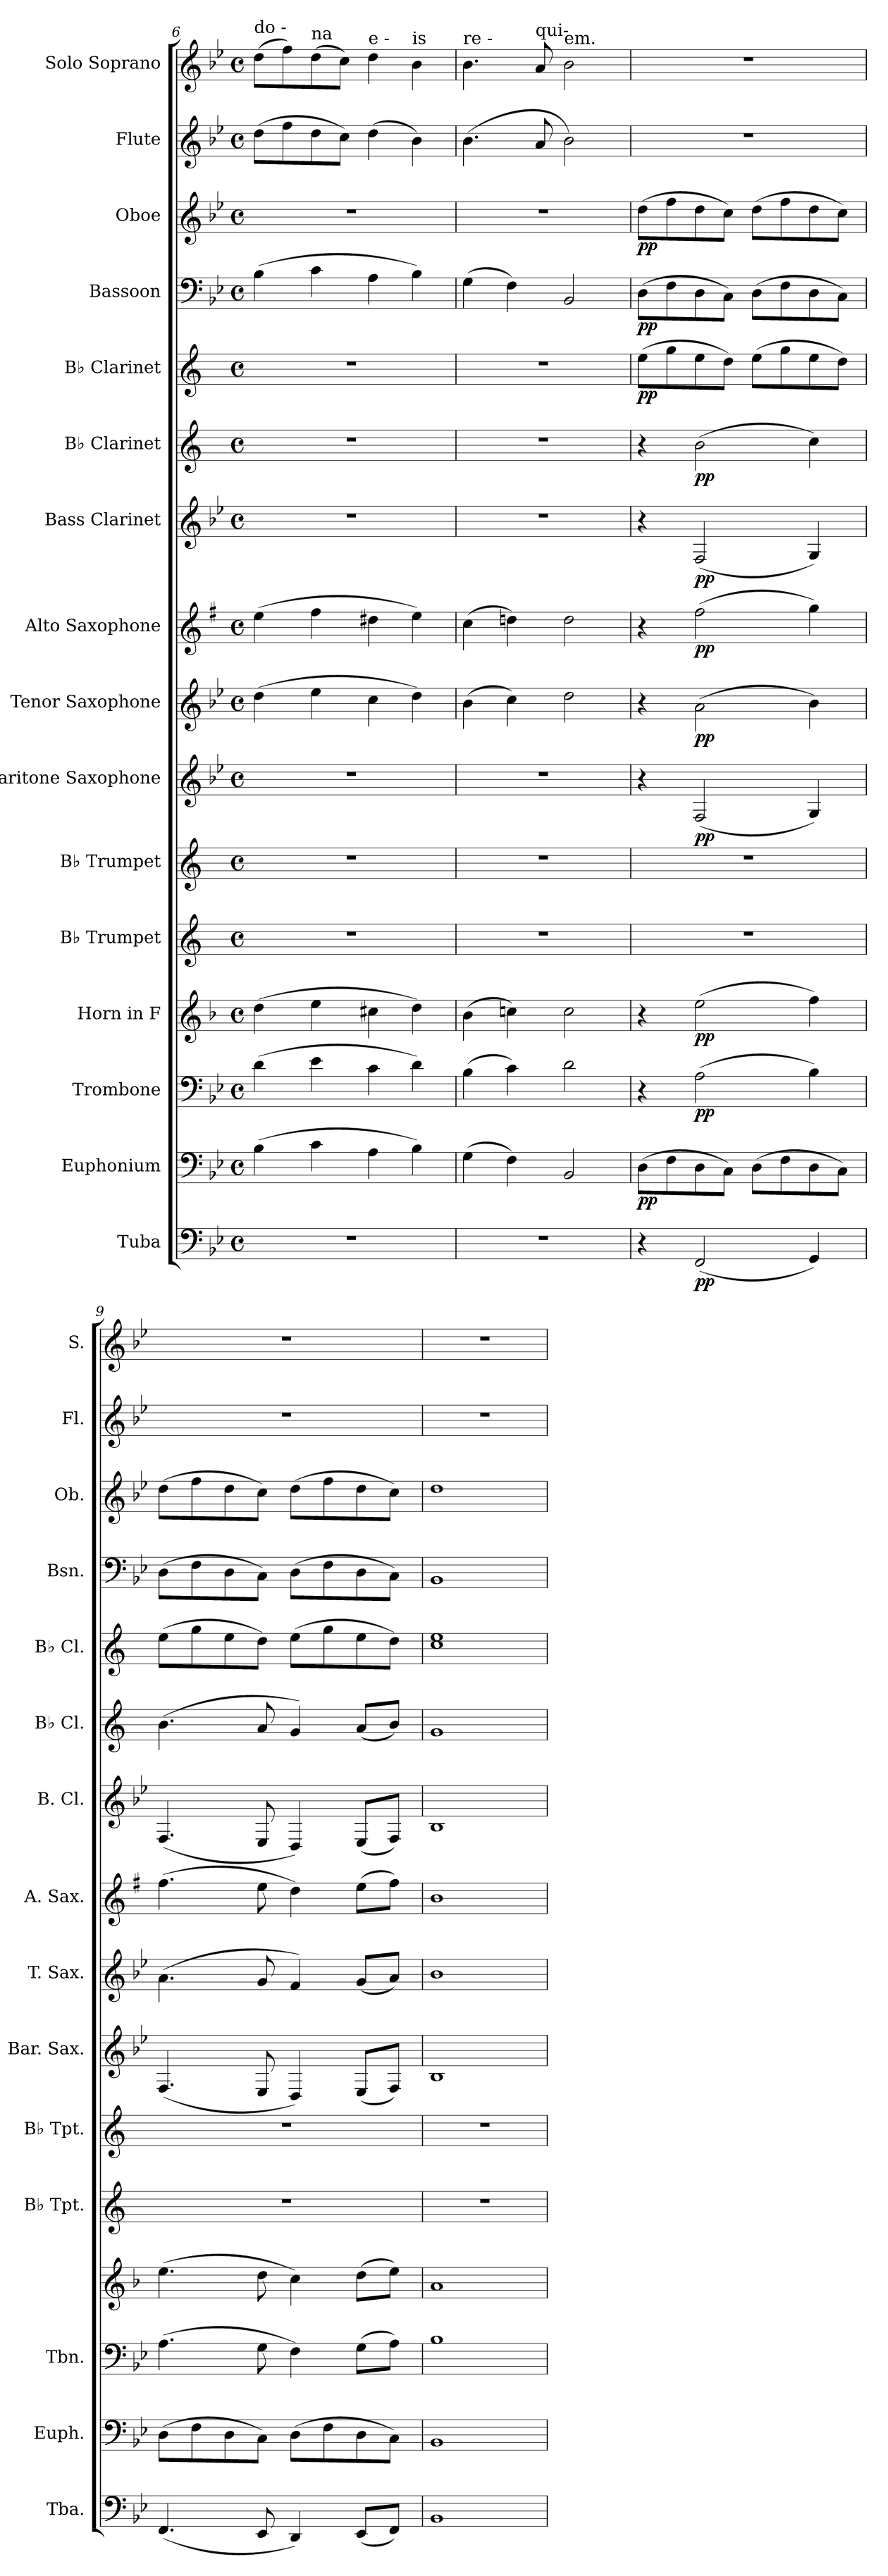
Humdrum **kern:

**kern	**dynam	**kern	**dynam	**kern	**dynam	**kern	**dynam	**kern	**kern	**kern	**dynam	**kern	**dynam	**kern	**dynam	**kern	**dynam	**kern	**dynam	**kern	**dynam	**kern	**dynam	**kern	**dynam	**kern	**kern
*part16	*part16	*part15	*part15	*part14	*part14	*part13	*part13	*part12	*part11	*part10	*part10	*part9	*part9	*part8	*part8	*part7	*part7	*part6	*part6	*part5	*part5	*part4	*part4	*part3	*part3	*part2	*part1
*staff16	*staff16	*staff15	*staff15	*staff14	*staff14	*staff13	*staff13	*staff12	*staff11	*staff10	*staff10	*staff9	*staff9	*staff8	*staff8	*staff7	*staff7	*staff6	*staff6	*staff5	*staff5	*staff4	*staff4	*staff3	*staff3	*staff2	*staff1
*I"Tuba	*	*I"Euphonium	*	*I"Trombone	*	*I"Horn in F	*	*I"B♭ Trumpet	*I"B♭ Trumpet	*I"Baritone Saxophone	*	*I"Tenor Saxophone	*	*I"Alto Saxophone	*	*I"Bass Clarinet	*	*I"B♭ Clarinet	*	*I"B♭ Clarinet	*	*I"Bassoon	*	*I"Oboe	*	*I"Flute	*I"Solo Soprano
*I'Tba.	*	*I'Euph.	*	*I'Tbn.	*	*	*	*I'B♭ Tpt.	*I'B♭ Tpt.	*I'Bar. Sax.	*	*I'T. Sax.	*	*I'A. Sax.	*	*I'B. Cl.	*	*I'B♭ Cl.	*	*I'B♭ Cl.	*	*I'Bsn.	*	*I'Ob.	*	*I'Fl.	*I'S.
*clefF4	*	*clefF4	*	*clefF4	*	*clefG2	*	*clefG2	*clefG2	*clefG2	*	*clefG2	*	*clefG2	*	*clefG2	*	*clefG2	*	*clefG2	*	*clefF4	*	*clefG2	*	*clefG2	*clefG2
*	*	*	*	*	*	*ITrd4c7	*	*ITrd1c2	*ITrd1c2	*ITrd12c21	*	*ITrd8c14	*	*ITrd5c9	*	*ITrd8c14	*	*ITrd1c2	*	*ITrd1c2	*	*	*	*	*	*	*
*k[b-e-]	*	*k[b-e-]	*	*k[b-e-]	*	*k[b-e-]	*	*k[b-e-]	*k[b-e-]	*k[b-e-]	*	*k[b-e-]	*	*k[b-e-]	*	*k[b-e-]	*	*k[b-e-]	*	*k[b-e-]	*	*k[b-e-]	*	*k[b-e-]	*	*k[b-e-]	*k[b-e-]
*M4/4	*	*M4/4	*	*M4/4	*	*M4/4	*	*M4/4	*M4/4	*M4/4	*	*M4/4	*	*M4/4	*	*M4/4	*	*M4/4	*	*M4/4	*	*M4/4	*	*M4/4	*	*M4/4	*M4/4
*met(c)	*	*met(c)	*	*met(c)	*	*met(c)	*	*met(c)	*met(c)	*met(c)	*	*met(c)	*	*met(c)	*	*met(c)	*	*met(c)	*	*met(c)	*	*met(c)	*	*met(c)	*	*met(c)	*met(c)
=6	=6	=6	=6	=6	=6	=6	=6	=6	=6	=6	=6	=6	=6	=6	=6	=6	=6	=6	=6	=6	=6	=6	=6	=6	=6	=6	=6
!	!	!	!	!	!	!	!	!	!	!	!	!	!	!	!	!	!	!	!	!	!	!	!	!	!	!	!LO:TX:a:t=do -
1r	.	(4B-\	.	(4d\	.	(4g\	.	1r	1r	1r	.	(4d\	.	(4g\	.	1r	.	1r	.	1r	.	(4B-\	.	1r	.	(8dd\L	(8dd\L
.	.	.	.	.	.	.	.	.	.	.	.	.	.	.	.	.	.	.	.	.	.	.	.	.	.	8ff\	8ff\)
!	!	!	!	!	!	!	!	!	!	!	!	!	!	!	!	!	!	!	!	!	!	!	!	!	!	!	!LO:TX:a:t=na
.	.	4c\	.	4e-\	.	4a\	.	.	.	.	.	4e-\	.	4a\	.	.	.	.	.	.	.	4c\	.	.	.	8dd\	(8dd\
.	.	.	.	.	.	.	.	.	.	.	.	.	.	.	.	.	.	.	.	.	.	.	.	.	.	8cc\J)	8cc\J)
!	!	!	!	!	!	!	!	!	!	!	!	!	!	!	!	!	!	!	!	!	!	!	!	!	!	!	!LO:TX:a:t=e  -
.	.	4A\	.	4c\	.	4f#X\	.	.	.	.	.	4c\	.	4f#X\	.	.	.	.	.	.	.	4A\	.	.	.	(4dd\	4dd\
!	!	!	!	!	!	!	!	!	!	!	!	!	!	!	!	!	!	!	!	!	!	!	!	!	!	!	!LO:TX:a:t=is
.	.	4B-\)	.	4d\)	.	4g\)	.	.	.	.	.	4d\)	.	4g\)	.	.	.	.	.	.	.	4B-\)	.	.	.	4b-\)	4b-\
!!LO:PB:g=z
=7	=7	=7	=7	=7	=7	=7	=7	=7	=7	=7	=7	=7	=7	=7	=7	=7	=7	=7	=7	=7	=7	=7	=7	=7	=7	=7	=7
!	!	!	!	!	!	!	!	!	!	!	!	!	!	!	!	!	!	!	!	!	!	!	!	!	!	!	!LO:TX:a:t=re  -
1r	.	(4G\	.	(4B-\	.	(4e-\	.	1r	1r	1r	.	(4B-\	.	(4e-\	.	1r	.	1r	.	1r	.	(4G\	.	1r	.	(4.b-\	4.b-\
.	.	4F\)	.	4c\)	.	4fn\)	.	.	.	.	.	4c\)	.	4fn\)	.	.	.	.	.	.	.	4F\)	.	.	.	.	.
!	!	!	!	!	!	!	!	!	!	!	!	!	!	!	!	!	!	!	!	!	!	!	!	!	!	!	!LO:TX:a:t=qui-
.	.	.	.	.	.	.	.	.	.	.	.	.	.	.	.	.	.	.	.	.	.	.	.	.	.	8a/	8a/
!	!	!	!	!	!	!	!	!	!	!	!	!	!	!	!	!	!	!	!	!	!	!	!	!	!	!	!LO:TX:a:t=em.
.	.	2BB-/	.	2d\	.	2f\	.	.	.	.	.	2d\	.	2f\	.	.	.	.	.	.	.	2BB-/	.	.	.	2b-\)	2b-\
=8	=8	=8	=8	=8	=8	=8	=8	=8	=8	=8	=8	=8	=8	=8	=8	=8	=8	=8	=8	=8	=8	=8	=8	=8	=8	=8	=8
!	!	!	!LO:DY:b	!	!	!	!	!	!	!	!	!	!	!	!	!	!	!	!	!	!LO:DY:b	!	!LO:DY:b	!	!LO:DY:b	!	!
4r	.	(8D\L	pp	4r	.	4r	.	1r	1r	4r	.	4r	.	4r	.	4r	.	4r	.	(8dd\L	pp	(8D\L	pp	(8dd\L	pp	1r	1r
.	.	8F\	.	.	.	.	.	.	.	.	.	.	.	.	.	.	.	.	.	8ff\	.	8F\	.	8ff\	.	.	.
!	!LO:DY:b	!	!	!	!LO:DY:b	!	!LO:DY:b	!	!	!	!LO:DY:b	!	!LO:DY:b	!	!LO:DY:b	!	!LO:DY:b	!	!LO:DY:b	!	!	!	!	!	!	!	!
(2FF/	pp	8D\	.	(2A\	pp	(2a\	pp	.	.	(2FF/	pp	(2A\	pp	(2a\	pp	(2FF/	pp	(2a\	pp	8dd\	.	8D\	.	8dd\	.	.	.
.	.	8C\J)	.	.	.	.	.	.	.	.	.	.	.	.	.	.	.	.	.	8cc\J)	.	8C\J)	.	8cc\J)	.	.	.
.	.	(8D\L	.	.	.	.	.	.	.	.	.	.	.	.	.	.	.	.	.	(8dd\L	.	(8D\L	.	(8dd\L	.	.	.
.	.	8F\	.	.	.	.	.	.	.	.	.	.	.	.	.	.	.	.	.	8ff\	.	8F\	.	8ff\	.	.	.
4GG/)	.	8D\	.	4B-\)	.	4b-\)	.	.	.	4GG/)	.	4B-\)	.	4b-\)	.	4GG/)	.	4b-\)	.	8dd\	.	8D\	.	8dd\	.	.	.
.	.	8C\J)	.	.	.	.	.	.	.	.	.	.	.	.	.	.	.	.	.	8cc\J)	.	8C\J)	.	8cc\J)	.	.	.
=9	=9	=9	=9	=9	=9	=9	=9	=9	=9	=9	=9	=9	=9	=9	=9	=9	=9	=9	=9	=9	=9	=9	=9	=9	=9	=9	=9
(4.FF/	.	(8D\L	.	(4.A\	.	(4.a\	.	1r	1r	(4.FF/	.	(4.A\	.	(4.a\	.	(4.FF/	.	(4.a\	.	(8dd\L	.	(8D\L	.	(8dd\L	.	1r	1r
.	.	8F\	.	.	.	.	.	.	.	.	.	.	.	.	.	.	.	.	.	8ff\	.	8F\	.	8ff\	.	.	.
.	.	8D\	.	.	.	.	.	.	.	.	.	.	.	.	.	.	.	.	.	8dd\	.	8D\	.	8dd\	.	.	.
8EE-/	.	8C\J)	.	8G\	.	8g\	.	.	.	8EE-/	.	8G/	.	8g\	.	8EE-/	.	8g/	.	8cc\J)	.	8C\J)	.	8cc\J)	.	.	.
4DD/)	.	(8D\L	.	4F\)	.	4f\)	.	.	.	4DD/)	.	4F/)	.	4f\)	.	4DD/)	.	4f/)	.	(8dd\L	.	(8D\L	.	(8dd\L	.	.	.
.	.	8F\	.	.	.	.	.	.	.	.	.	.	.	.	.	.	.	.	.	8ff\	.	8F\	.	8ff\	.	.	.
(8EE-/L	.	8D\	.	(8G\L	.	(8g\L	.	.	.	(8EE-/L	.	(8G/L	.	(8g\L	.	(8EE-/L	.	(8g/L	.	8dd\	.	8D\	.	8dd\	.	.	.
8FF/J)	.	8C\J)	.	8A\J)	.	8a\J)	.	.	.	8FF/J)	.	8A/J)	.	8a\J)	.	8FF/J)	.	8a/J)	.	8cc\J)	.	8C\J)	.	8cc\J)	.	.	.
=10	=10	=10	=10	=10	=10	=10	=10	=10	=10	=10	=10	=10	=10	=10	=10	=10	=10	=10	=10	=10	=10	=10	=10	=10	=10	=10	=10
1BB-	.	1BB-	.	1B-	.	1d	.	1r	1r	1BB-	.	1B-	.	1d	.	1BB-	.	1f	.	1b- 1dd	.	1BB-	.	1dd	.	1r	1r
=	=	=	=	=	=	=	=	=	=	=	=	=	=	=	=	=	=	=	=	=	=	=	=	=	=	=	=
*-	*-	*-	*-	*-	*-	*-	*-	*-	*-	*-	*-	*-	*-	*-	*-	*-	*-	*-	*-	*-	*-	*-	*-	*-	*-	*-	*-
